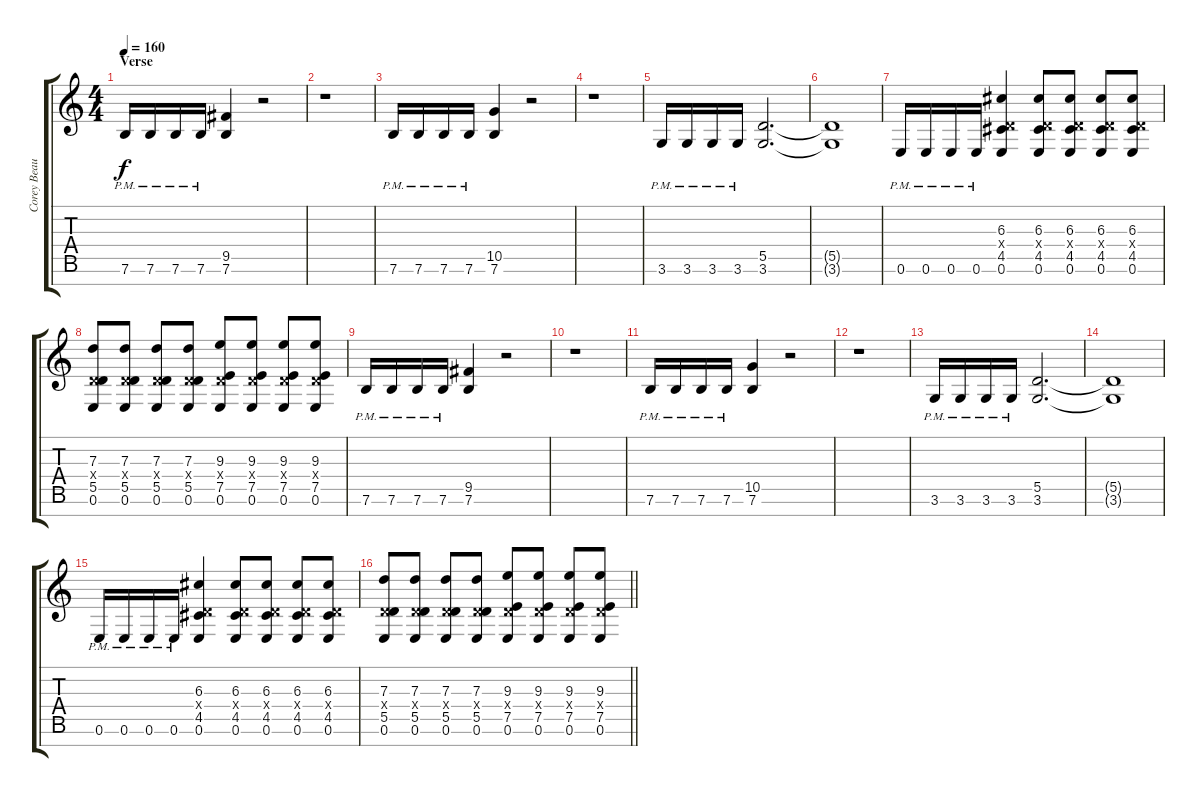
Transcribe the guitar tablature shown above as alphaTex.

\track ("Corey Beaulieu" "Corey Beau") {instrument distortionguitar}
\staff {score tabs}
\tuning (E4 B3 G3 D3 A2 E2 B1) {hide}
\ts (4 4)
\section ("" "Verse")
\tempo 160
\clef g2
\ks c
7.6{pm}.16{dy f} 7.6{pm}.16 7.6{pm}.16 7.6{pm}.16 (9.5 7.6).4 r.2 |
r.1 |
7.6{pm}.16 7.6{pm}.16 7.6{pm}.16 7.6{pm}.16 (10.5 7.6).4 r.2 |
r.1 |
3.6{pm}.16 3.6{pm}.16 3.6{pm}.16 3.6{pm}.16 (5.5 3.6).2{d} |
(5.5{t} 3.6{t}).1 |
0.6{pm}.16 0.6{pm}.16 0.6{pm}.16 0.6{pm}.16 (6.3 0.4{x} 4.5 0.6).4 (6.3 0.4{x} 4.5 0.6).8 (6.3 0.4{x} 4.5 0.6).8 (6.3 0.4{x} 4.5 0.6).8 (6.3 0.4{x} 4.5 0.6).8 |
(7.3 0.4{x} 5.5 0.6).8 (7.3 0.4{x} 5.5 0.6).8 (7.3 0.4{x} 5.5 0.6).8 (7.3 0.4{x} 5.5 0.6).8 (9.3 0.4{x} 7.5 0.6).8 (9.3 0.4{x} 7.5 0.6).8 (9.3 0.4{x} 7.5 0.6).8 (9.3 0.4{x} 7.5 0.6).8 |
7.6{pm}.16 7.6{pm}.16 7.6{pm}.16 7.6{pm}.16 (9.5 7.6).4 r.2 |
r.1 |
7.6{pm}.16 7.6{pm}.16 7.6{pm}.16 7.6{pm}.16 (10.5 7.6).4 r.2 |
r.1 |
3.6{pm}.16 3.6{pm}.16 3.6{pm}.16 3.6{pm}.16 (5.5 3.6).2{d} |
(5.5{t} 3.6{t}).1 |
0.6{pm}.16 0.6{pm}.16 0.6{pm}.16 0.6{pm}.16 (6.3 0.4{x} 4.5 0.6).4 (6.3 0.4{x} 4.5 0.6).8 (6.3 0.4{x} 4.5 0.6).8 (6.3 0.4{x} 4.5 0.6).8 (6.3 0.4{x} 4.5 0.6).8 |
\barLineRight lightlight
(7.3 0.4{x} 5.5 0.6).8 (7.3 0.4{x} 5.5 0.6).8 (7.3 0.4{x} 5.5 0.6).8 (7.3 0.4{x} 5.5 0.6).8 (9.3 0.4{x} 7.5 0.6).8 (9.3 0.4{x} 7.5 0.6).8 (9.3 0.4{x} 7.5 0.6).8 (9.3 0.4{x} 7.5 0.6).8
